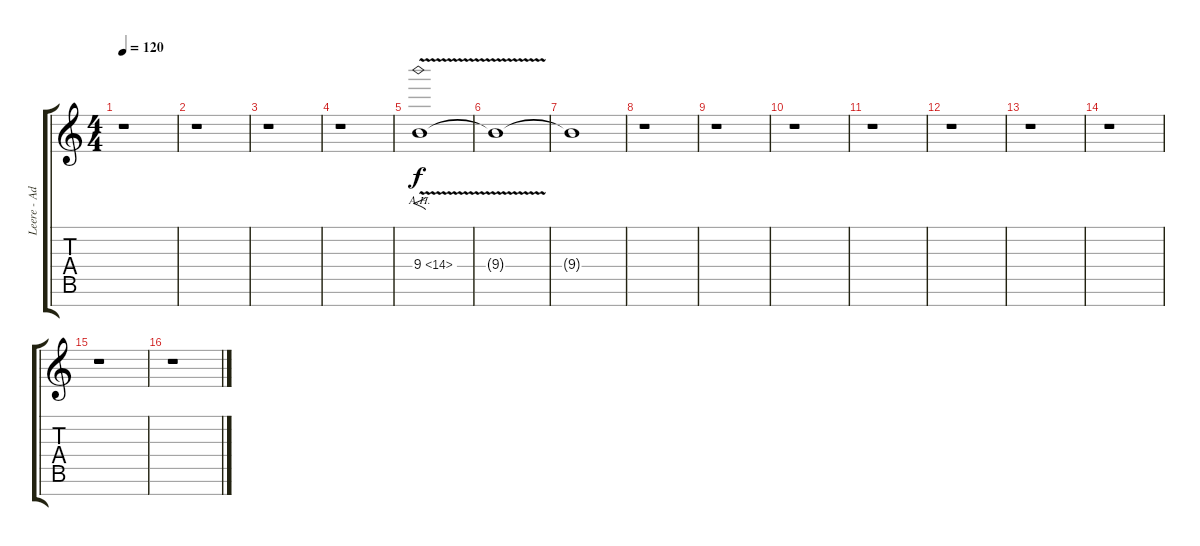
\track ("Leere - Additional Guitar" "Leere - Ad") {instrument distortionguitar}
\staff {score tabs}
\tuning (E4 B3 G3 D3 A2 E2 B1) {hide}
\ts (4 4)
\tempo 120
\clef g2
\ks c
r.1{dy f} |
r.1 |
r.1 |
r.1 |
9.4{ah 5 v}.1{f} |
9.4{t}.1 |
9.4{t}.1 |
r.1 |
r.1 |
r.1 |
r.1 |
r.1 |
r.1 |
r.1 |
r.1 |
r.1
